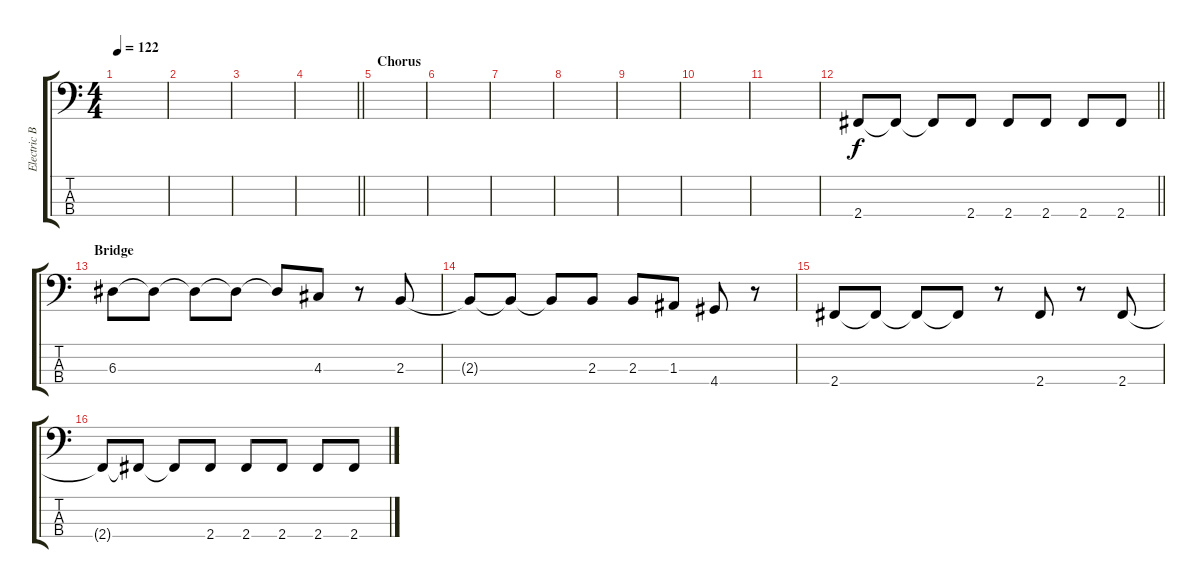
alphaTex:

\track ("Electric Bass" "Electric B") {instrument electricbassfinger}
\staff {score tabs}
\tuning (G2 D2 A1 E1) {hide}
\ts (4 4)
\tempo 122
\clef f4
\ks c
|
|
|
\barLineRight lightlight
|
\section ("" "Chorus")
|
|
|
|
|
|
|
\barLineRight lightlight
2.4.8 2.4{t}.8 2.4{t}.8 2.4.8 2.4.8 2.4.8 2.4.8 2.4.8 |
\section ("" "Bridge")
6.3.8 6.3{t}.8 6.3{t}.8 6.3{t}.8 6.3{t}.8 4.3.8 r.8 2.3.8 |
2.3{t}.8 2.3{t}.8 2.3{t}.8 2.3.8 2.3.8 1.3.8 4.4.8 r.8 |
2.4.8 2.4{t}.8 2.4{t}.8 2.4{t}.8 r.8 2.4.8 r.8 2.4.8 |
2.4{t}.8 2.4{t}.8 2.4{t}.8 2.4.8 2.4.8 2.4.8 2.4.8 2.4.8
